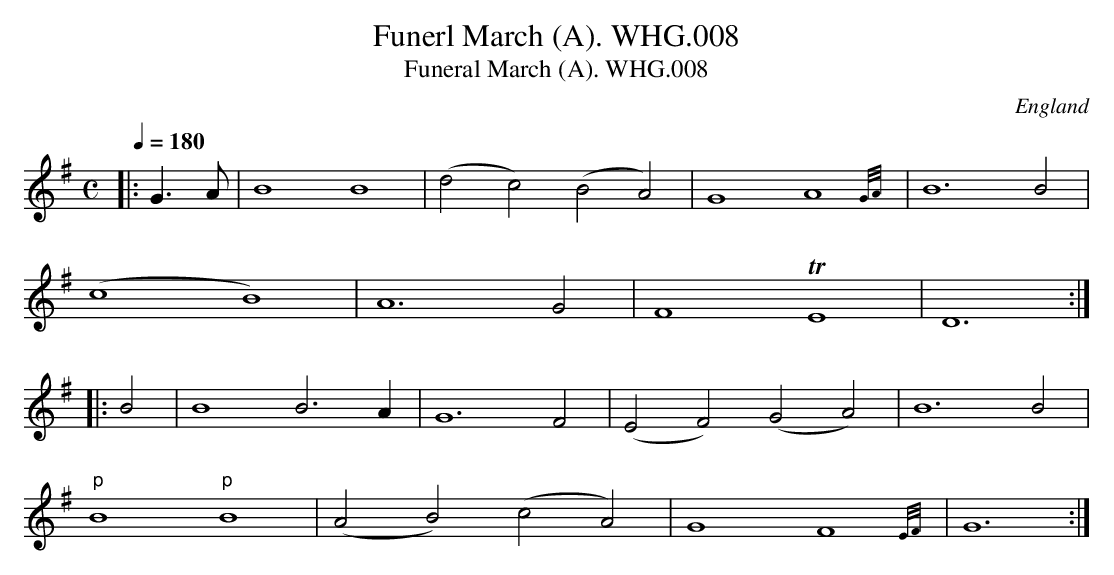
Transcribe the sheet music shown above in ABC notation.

X:1
T:Funerl March (A). WHG.008
T:Funeral March (A). WHG.008
O:England
M:C
L:1/4
Q:1/4=180
K:G major
|:G>A|B4 B4|(d2c2) (B2A2)|G4 A4{G/A/}|B6 B2|
(c4 B4)|A6 G2|F4 TE4|D6:|
|:B2|B4 B3A|G6 F2|(E2F2) (G2A2)|B6 B2|
"p"B4 "p"B4|(A2B2) (c2A2)|G4 F4{E/F/}|G6:|
